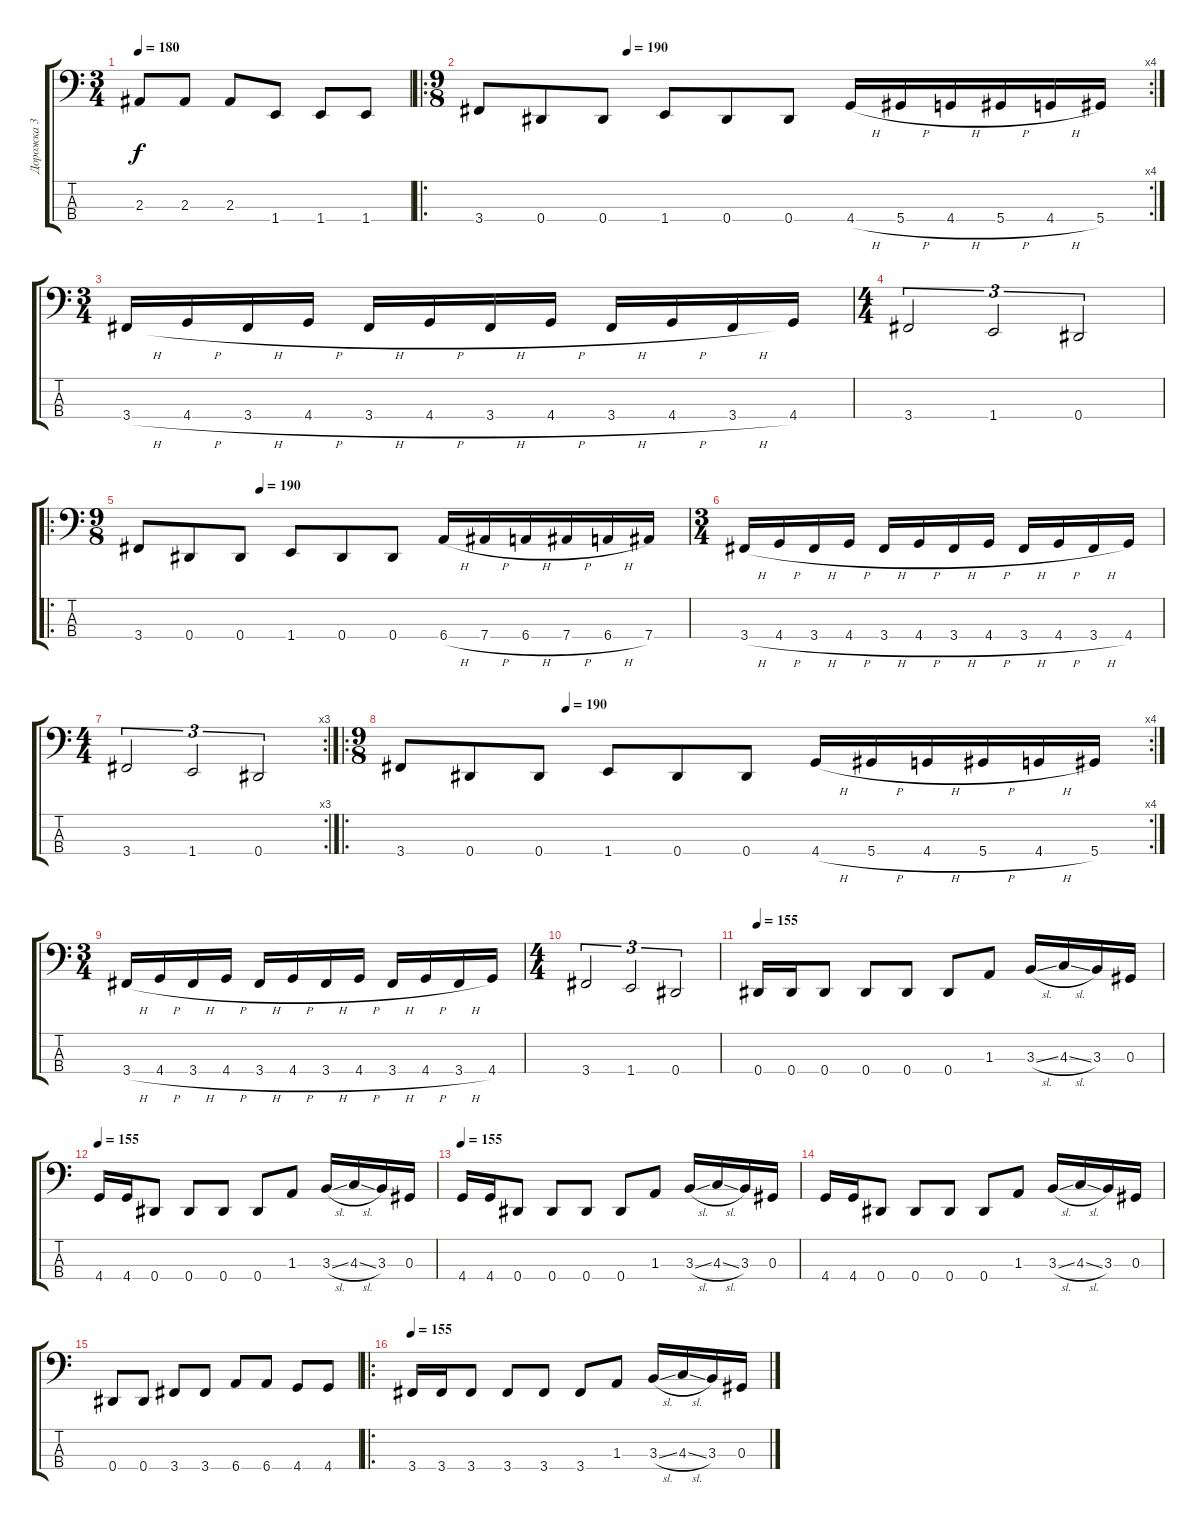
\track ("Дорожка 3" "Дорожка 3") {instrument electricbassfinger}
\staff {score tabs}
\tuning (Gb2 Db2 Ab1 Eb1) {hide}
\ts (3 4)
\tempo 180
\clef f4
\ks c
2.3.8{dy f} 2.3.8 2.3.8 1.4.8 1.4.8 1.4.8 |
\ro
\rc 4
\ts (9 8)
\tempo (190 0.2222222222222222)
3.4.8 0.4.8 0.4.8 1.4.8 0.4.8 0.4.8 4.4{h}.16 5.4{h}.16 4.4{h}.16 5.4{h}.16 4.4{h}.16 5.4.16 |
\ts (3 4)
3.4{h}.16 4.4{h}.16 3.4{h}.16 4.4{h}.16 3.4{h}.16 4.4{h}.16 3.4{h}.16 4.4{h}.16 3.4{h}.16 4.4{h}.16 3.4{h}.16 4.4.16 |
\ts (4 4)
3.4.2{tu (3 2)} 1.4.2{tu (3 2)} 0.4.2{tu (3 2)} |
\ro
\ts (9 8)
\tempo (190 0.2222222222222222)
3.4.8 0.4.8 0.4.8 1.4.8 0.4.8 0.4.8 6.4{h}.16 7.4{h}.16 6.4{h}.16 7.4{h}.16 6.4{h}.16 7.4.16 |
\ts (3 4)
3.4{h}.16 4.4{h}.16 3.4{h}.16 4.4{h}.16 3.4{h}.16 4.4{h}.16 3.4{h}.16 4.4{h}.16 3.4{h}.16 4.4{h}.16 3.4{h}.16 4.4.16 |
\rc 3
\ts (4 4)
3.4.2{tu (3 2)} 1.4.2{tu (3 2)} 0.4.2{tu (3 2)} |
\ro
\rc 4
\ts (9 8)
\tempo (190 0.2222222222222222)
3.4.8 0.4.8 0.4.8 1.4.8 0.4.8 0.4.8 4.4{h}.16 5.4{h}.16 4.4{h}.16 5.4{h}.16 4.4{h}.16 5.4.16 |
\ts (3 4)
3.4{h}.16 4.4{h}.16 3.4{h}.16 4.4{h}.16 3.4{h}.16 4.4{h}.16 3.4{h}.16 4.4{h}.16 3.4{h}.16 4.4{h}.16 3.4{h}.16 4.4.16 |
\ts (4 4)
3.4.2{tu (3 2)} 1.4.2{tu (3 2)} 0.4.2{tu (3 2)} |
\tempo 155
0.4.16 0.4.16 0.4.8 0.4.8 0.4.8 0.4.8 1.3.8 3.3{sl}.16 4.3{sl}.16 3.3.16 0.3.16 |
\tempo 155
4.4.16 4.4.16 0.4.8 0.4.8 0.4.8 0.4.8 1.3.8 3.3{sl}.16 4.3{sl}.16 3.3.16 0.3.16 |
\tempo 155
4.4.16 4.4.16 0.4.8 0.4.8 0.4.8 0.4.8 1.3.8 3.3{sl}.16 4.3{sl}.16 3.3.16 0.3.16 |
4.4.16 4.4.16 0.4.8 0.4.8 0.4.8 0.4.8 1.3.8 3.3{sl}.16 4.3{sl}.16 3.3.16 0.3.16 |
0.4.8 0.4.8 3.4.8 3.4.8 6.4.8 6.4.8 4.4.8 4.4.8 |
\ro
\tempo 155
3.4.16 3.4.16 3.4.8 3.4.8 3.4.8 3.4.8 1.3.8 3.3{sl}.16 4.3{sl}.16 3.3.16 0.3.16
